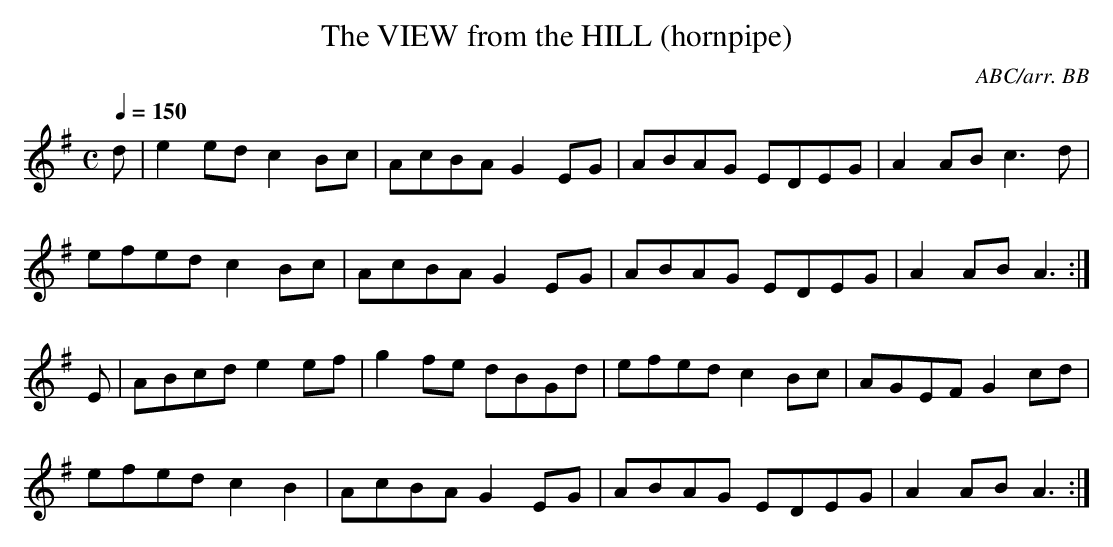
X:1
T:VIEW from the HILL (hornpipe), The
Q:1/4=150
C:ABC/arr. BB
M:C
L:1/8
K:Ador
d|e2ed c2Bc|AcBA G2EG|ABAG EDEG|A2AB c3d|
efed c2Bc|AcBA G2EG|ABAG EDEG|A2AB A3 :|
E|ABcd e2ef|g2fe dBGd|efed c2Bc|AGEF G2cd|
efed c2B2|AcBA G2EG|ABAG EDEG|A2AB A3 :|
